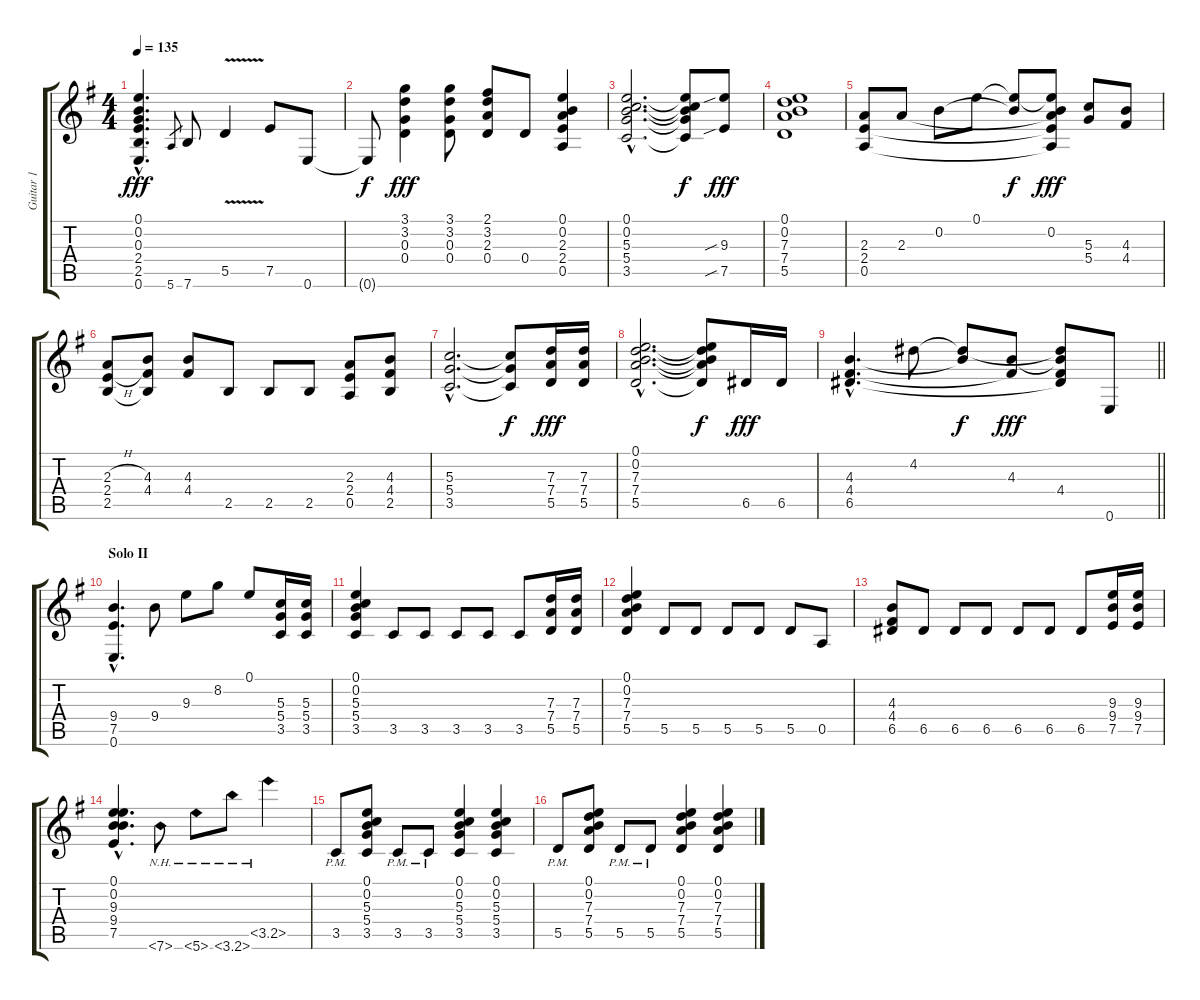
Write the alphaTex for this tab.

\track ("Guitar 1" "Guitar 1") {instrument distortionguitar}
\staff {score tabs}
\tuning (E4 B3 G3 D3 A2 E2) {hide}
\ts (4 4)
\tempo 135
\clef g2
\ks g
(0.1{hac} 0.2{hac} 0.3{hac} 2.4{hac} 2.5{hac} 0.6{hac}).4{d dy fff} 5.6.8{gr} 7.6.8 5.5{v}.4 7.5.8 0.6.8 |
0.6{t}.8{dy f} (3.1 3.2 0.3 0.4).4{dy fff} (3.1 3.2 0.3 0.4).8 (2.1 3.2 2.3 0.4).8 0.4.8 (0.1 0.2 2.3 2.4 0.5).4 |
(0.1{hac} 0.2{hac} 5.3{hac} 5.4{hac} 3.5{hac}).2{d} (0.1{t} 0.2{t} 5.3{t} 5.4{t} 3.5{t}).8{dy f} (9.3{sib} 7.5{sib}).8{dy fff} |
(0.1 0.2 7.3 7.4 5.5).1 |
(2.3 2.4 0.5).8 2.3.8 0.2.8 0.1.8 (0.1{t} 0.2{t}).8{dy f} (0.1{t} 0.2 2.3{t} 2.4{t} 0.5{t}).8{dy fff} (5.3 5.4).8 (4.3 4.4).8 |
(2.3{h} 2.4{h} 2.5).8 (4.3 4.4 2.5{t}).8 (4.3 4.4).8 2.5.8 2.5.8 2.5.8 (2.3 2.4 0.5).8 (4.3 4.4 2.5).8 |
(5.3{hac} 5.4{hac} 3.5{hac}).2{d} (5.3{t} 5.4{t} 3.5{t}).8{dy f} (7.3 7.4 5.5).16{dy fff} (7.3 7.4 5.5).16 |
(0.1{hac} 0.2{hac} 7.3{hac} 7.4{hac} 5.5{hac}).2{d} (0.1{t} 0.2{t} 7.3{t} 7.4{t} 5.5{t}).8{dy f} 6.5.16{dy fff} 6.5.16 |
\barLineRight lightlight
(4.3{hac} 4.4{hac} 6.5{hac}).4{d} 4.2.8 (4.2{t} 4.3{t}).8{dy f} (4.3 4.4{t}).8{dy fff} (4.2{t} 4.3{t} 4.4 6.5{t}).8 0.6.8 |
\section ("" "Solo II")
(9.4{hac} 7.5{hac} 0.6{hac}).4{d} 9.4.8 9.3.8 8.2.8 0.1.8 (5.3 5.4 3.5).16 (5.3 5.4 3.5).16 |
(0.1 0.2 5.3 5.4 3.5).4 3.5.8 3.5.8 3.5.8 3.5.8 3.5.8 (7.3 7.4 5.5).16 (7.3 7.4 5.5).16 |
(0.1 0.2 7.3 7.4 5.5).4 5.5.8 5.5.8 5.5.8 5.5.8 5.5.8 0.5.8 |
(4.3 4.4 6.5).8 6.5.8 6.5.8 6.5.8 6.5.8 6.5.8 6.5.8 (9.3 9.4 7.5).16 (9.3 9.4 7.5).16 |
(0.1{hac} 0.2{hac} 9.3{hac} 9.4{hac} 7.5{hac}).4{d} 7.6{nh}.8 5.6{nh}.8 3.6{nh}.8{volume 0} 3.5{nh}.4 |
3.5{pm}.8{volume 13} (0.1 0.2 5.3 5.4 3.5).8 3.5{pm}.8 3.5{pm}.8 (0.1 0.2 5.3 5.4 3.5).4 (0.1 0.2 5.3 5.4 3.5).4 |
5.5{pm}.8 (0.1 0.2 7.3 7.4 5.5).8 5.5{pm}.8 5.5{pm}.8 (0.1 0.2 7.3 7.4 5.5).4 (0.1 0.2 7.3 7.4 5.5).4
